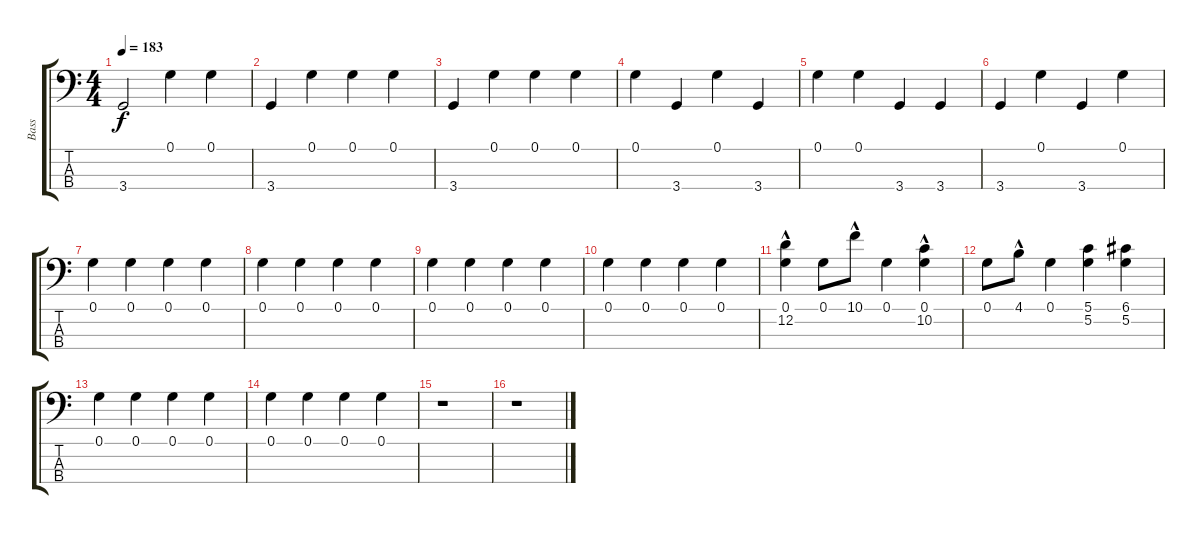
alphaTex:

\track ("Bass" "Bass") {instrument electricbassfinger}
\staff {score tabs}
\tuning (G2 D2 A1 E1) {hide}
\ts (4 4)
\tempo 183
\clef f4
\ks c
3.4.2{dy f} 0.1.4 0.1.4 |
3.4.4 0.1.4 0.1.4 0.1.4 |
3.4.4 0.1.4 0.1.4 0.1.4 |
0.1.4 3.4.4 0.1.4 3.4.4 |
0.1.4 0.1.4 3.4.4 3.4.4 |
3.4.4 0.1.4 3.4.4 0.1.4 |
0.1.4 0.1.4 0.1.4 0.1.4 |
0.1.4 0.1.4 0.1.4 0.1.4 |
0.1.4 0.1.4 0.1.4 0.1.4 |
0.1.4 0.1.4 0.1.4 0.1.4 |
(0.1 12.2{hac}).4 0.1.8 10.1{hac}.8 0.1.4 (0.1 10.2{hac}).4 |
0.1.8 4.1{hac}.8 0.1.4 (5.1 5.2).4 (6.1 5.2).4 |
0.1.4 0.1.4 0.1.4 0.1.4 |
0.1.4 0.1.4 0.1.4 0.1.4 |
r.1 |
r.1
